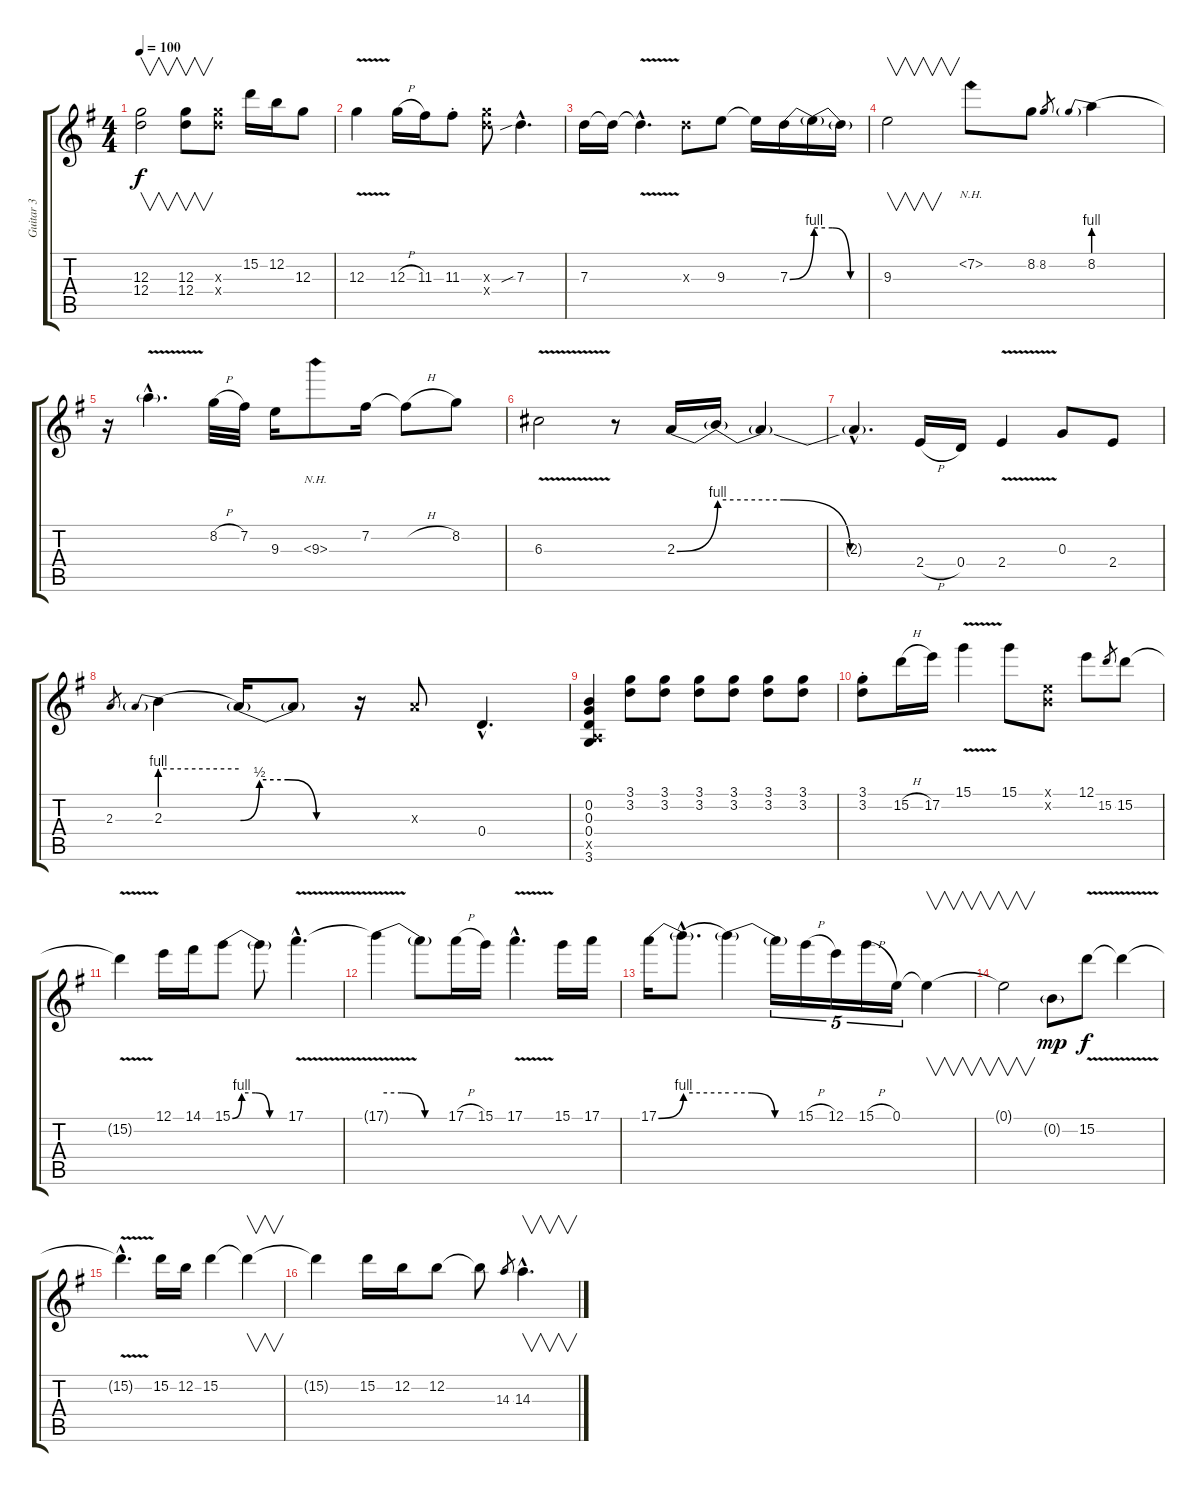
\track ("Guitar 3" "Guitar 3") {instrument distortionguitar}
\staff {score tabs}
\tuning (E4 B3 G3 D3 A2 E2) {hide}
\ts (4 4)
\tempo 100
\clef g2
\ks g
(12.3 12.4).2{v dy f} (12.3 12.4).8{v} (12.3{x} 12.4{x}).8 15.2.16 12.2.16 12.3.8 |
12.3{v}.4 12.3{h}.16 11.3.16 11.3{st}.8 (12.3{x} 12.4{x}).8 7.3{sib hac}.4{d} |
7.3.16 7.3{t}.16 7.3{v hac t}.4{d} 7.3{x}.8 9.3.8 9.3{t}.16 7.3{be (bend 0 0 60 4)}.16 7.3{be (custom 0 4 20 4 40 0 60 0) t}.16 7.3{t}.16 |
9.3.2{v} 7.2{nh}.8 8.2.8 8.2.8{gr} 8.2{be (prebend 0 4 60 4)}.4 |
r.16 8.2{v hac t}.4{d} 8.2{h}.32 7.2.32 9.3.16 9.3{nh}.8 7.2.16 7.2{h t}.8 8.2.8 |
6.3{v}.2 r.8 2.3{be (bend 0 0 60 4)}.16 2.3{be (custom 0 4 20 4 40 0 60 0) t}.16 2.3{t}.4 |
2.3{hac t}.4{d} 2.4{h}.16 0.4.16 2.4{v}.4 0.3.8 2.4.8 |
2.3.8{gr} 2.3{be (prebend 0 4 60 4)}.4 2.3{be (custom 0 0 10 2 25 2 40 0 60 0) t}.16 2.3{t}.8 r.16 2.3{x}.8 0.4{hac}.4{d} |
(0.2 0.3 0.4 0.5{x} 3.6).4 (3.1 3.2).8 (3.1 3.2).8 (3.1 3.2).8 (3.1 3.2).8 (3.1 3.2).8 (3.1 3.2).8 |
(3.1{st} 3.2{st}).8 15.2{h}.16 17.2.16 15.1{v}.4 15.1.8 (0.1{x} 0.2{x}).8 12.1.8 15.2.8{gr} 15.2.8 |
15.2{v t}.4 12.1.16 14.1.16 15.1{be (custom 0 0 10 4 25 4 40 0 60 0)}.8 15.1{t}.8 17.1{v hac}.4{d} |
17.1{be (custom 0 4 20 4 40 0 60 0) t}.4 17.1{t}.8 17.1{h}.16 15.1.16 17.1{v hac}.4{d} 15.1.16 17.1.16 |
17.1{be (bend 0 0 60 4)}.16 17.1{be (hold 0 4 60 4) hac t}.8{d} 17.1{be (custom 0 4 20 4 40 0 60 0) t}.4 17.1{t}.16{tu (5 4)} 15.1{h}.16{tu (5 4)} 12.1.16{tu (5 4)} 15.1{h}.16{tu (5 4)} 0.1.16{tu (5 4)} 0.1{t}.4{v} |
0.1{t}.2{v} 0.2{g}.8{dy mp} 15.2{v}.8{dy f} 15.2{v t}.4 |
15.2{v hac t}.4{d} 15.2.16 12.2.16 15.2.4 15.2{t}.4{v} |
15.2{t}.4 15.2.16 12.2.16 12.2.8 12.2{t}.8 14.3.8{gr} 14.3{hac}.4{v d}
